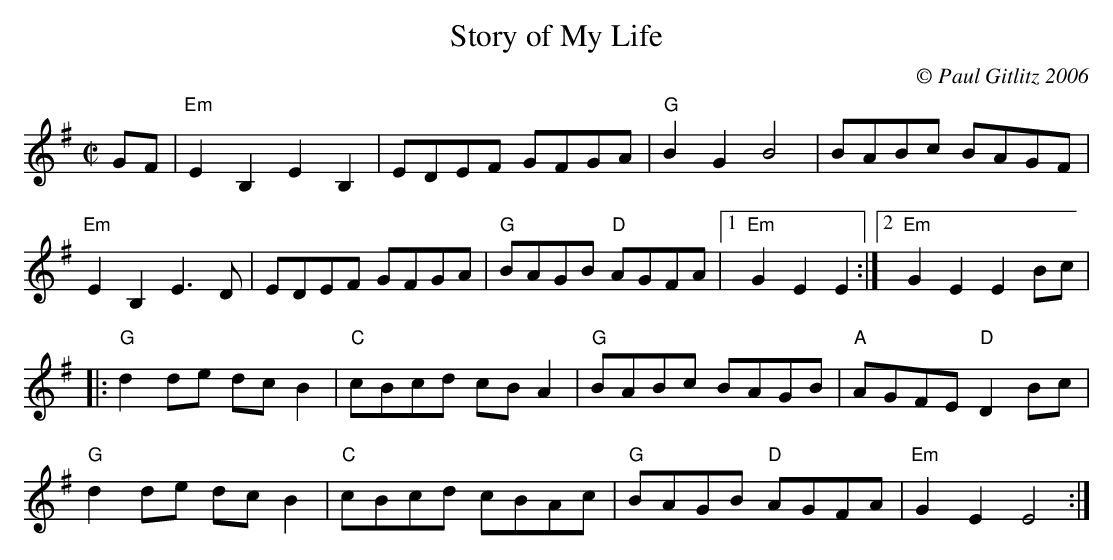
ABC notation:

X:1
T:Story of My Life
M:C|
C:© Paul Gitlitz 2006
K:Em
GF| "Em"E2B,2E2B,2|EDEF GFGA|"G"B2G2B4|BABc BAGF|!
"Em"E2B,2E3D|EDEF GFGA|"G"BAGB "D"AGFA|1"Em"G2E2E2:|2"Em"G2E2E2Bc|!
|:"G"d2de dcB2|"C"cBcd cBA2|"G"BABc BAGB|"A"AGFE "D"D2Bc|!
"G"d2de dcB2|"C"cBcd cBAc|"G"BAGB "D"AGFA|"Em"G2E2E4:|]
